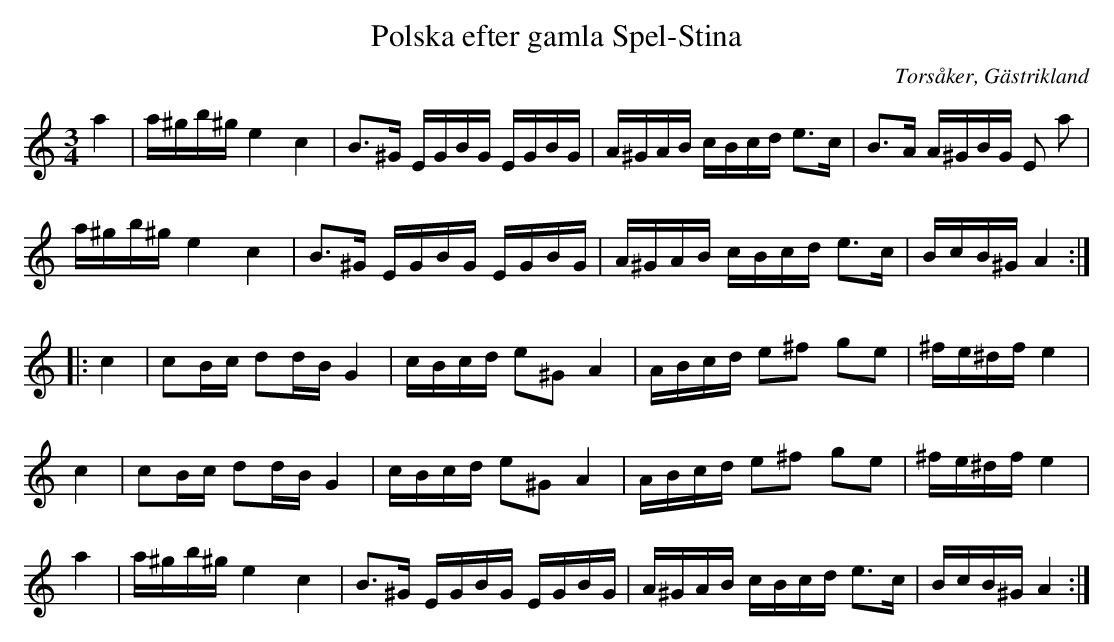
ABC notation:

X:1
T:Polska efter gamla Spel-Stina
O:Torsåker, Gästrikland
M:3/4
L:1/16
K:Am
a4|a^gb^g e4c4|B3^G EGBG EGBG|A^GAB cBcd e3c|B3A A^GBG E2 a2|
a^gb^g e4c4|B3^G EGBG EGBG|A^GAB cBcd e3c|BcB^G A4:|
|:c4|c2Bc d2dB G4|cBcd e2^G2A4|ABcd e2^f2 g2e2|^fe^df e4|
c4|c2Bc d2dB G4|cBcd e2^G2A4|ABcd e2^f2 g2e2|^fe^df e4|
a4|a^gb^g e4c4|B3^G EGBG EGBG|A^GAB cBcd e3c|BcB^G A4:|
